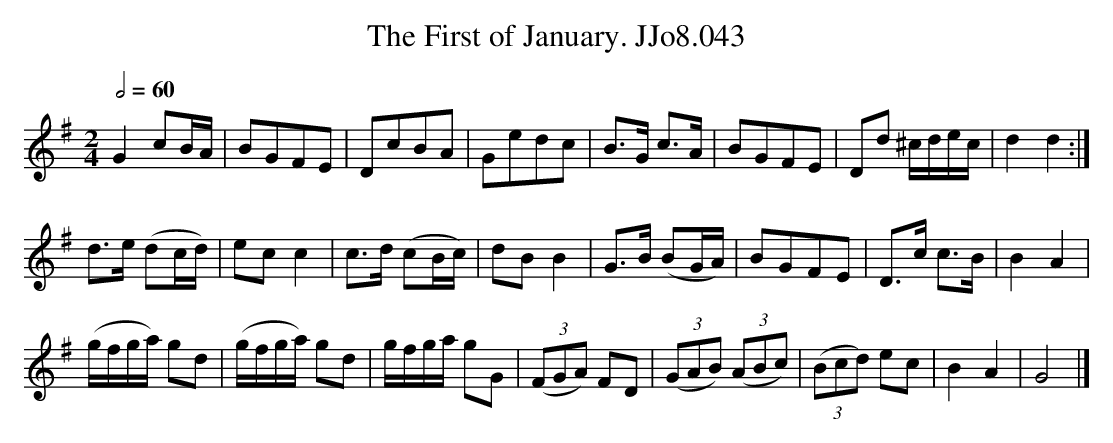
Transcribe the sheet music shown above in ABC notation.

X:1
T:First of January. JJo8.043, The
M:2/4
L:1/8
Q:1/2=60
K:G
G2cB/A/|BGFE|DcBA|Gedc|B>G c>A|BGFE|Dd ^c/d/e/c/|d2d2:|
d>e (dc/d/)|ecc2|c>d (cB/c/)|dBB2|G>B (BG/A/)|BGFE|D>c c>B|B2A2|
(g/f/g/a/) gd|(g/f/g/a/) gd|g/f/g/a/ gG|((3FGA) FD|((3GAB) ((3ABc)|((3Bcd) ec|B2A2|G4|]
